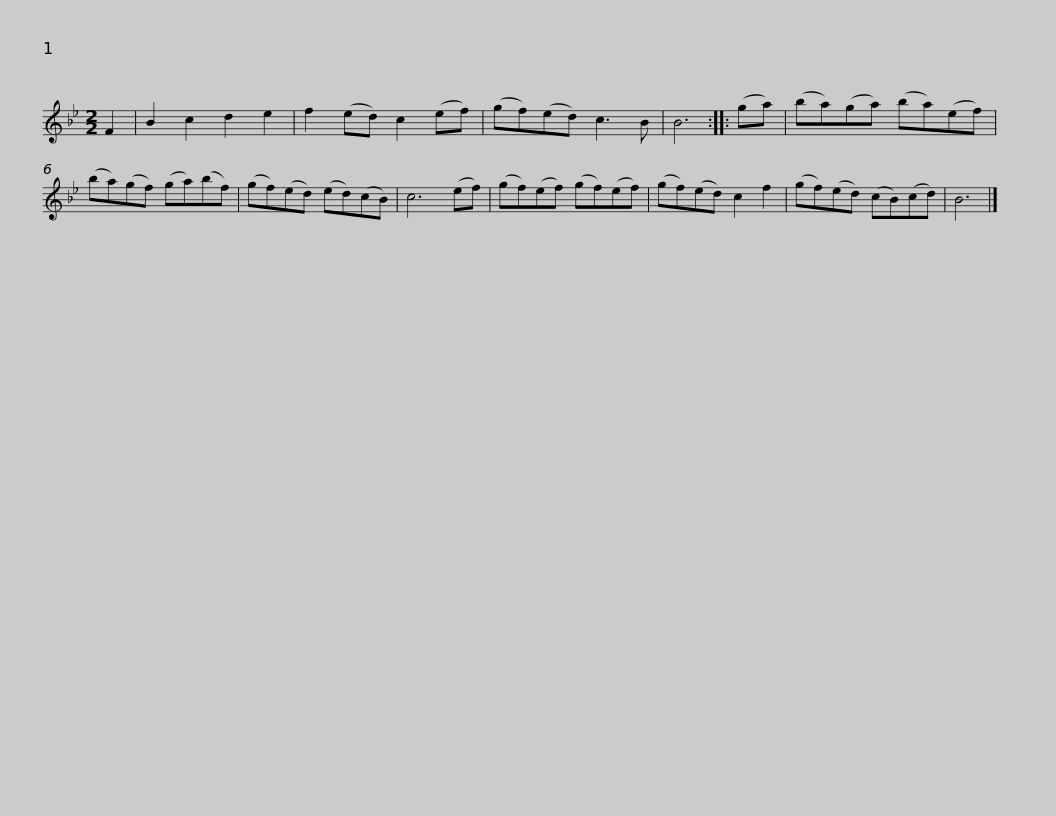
X:1
L:1/8
M:2/2
I:linebreak $
K:Bb
V:1 treble
V:1
 F2 | B2 c2 d2 e2 | f2 (ed) c2 (ef) | (gf)(ed) c3 B | B6 :: %5
 (ga) | (ba)(ga) (ba)(ef) | (ba)(gf) (ga)(bf) |$ (gf)(ed) (ed)(cB) | c6 (ef) | %10
 (gf)(ef) (gf)(ef) | (gf)(ed) c2 f2 | (gf)(ed) (cB)(cd) | B6 |] %14
